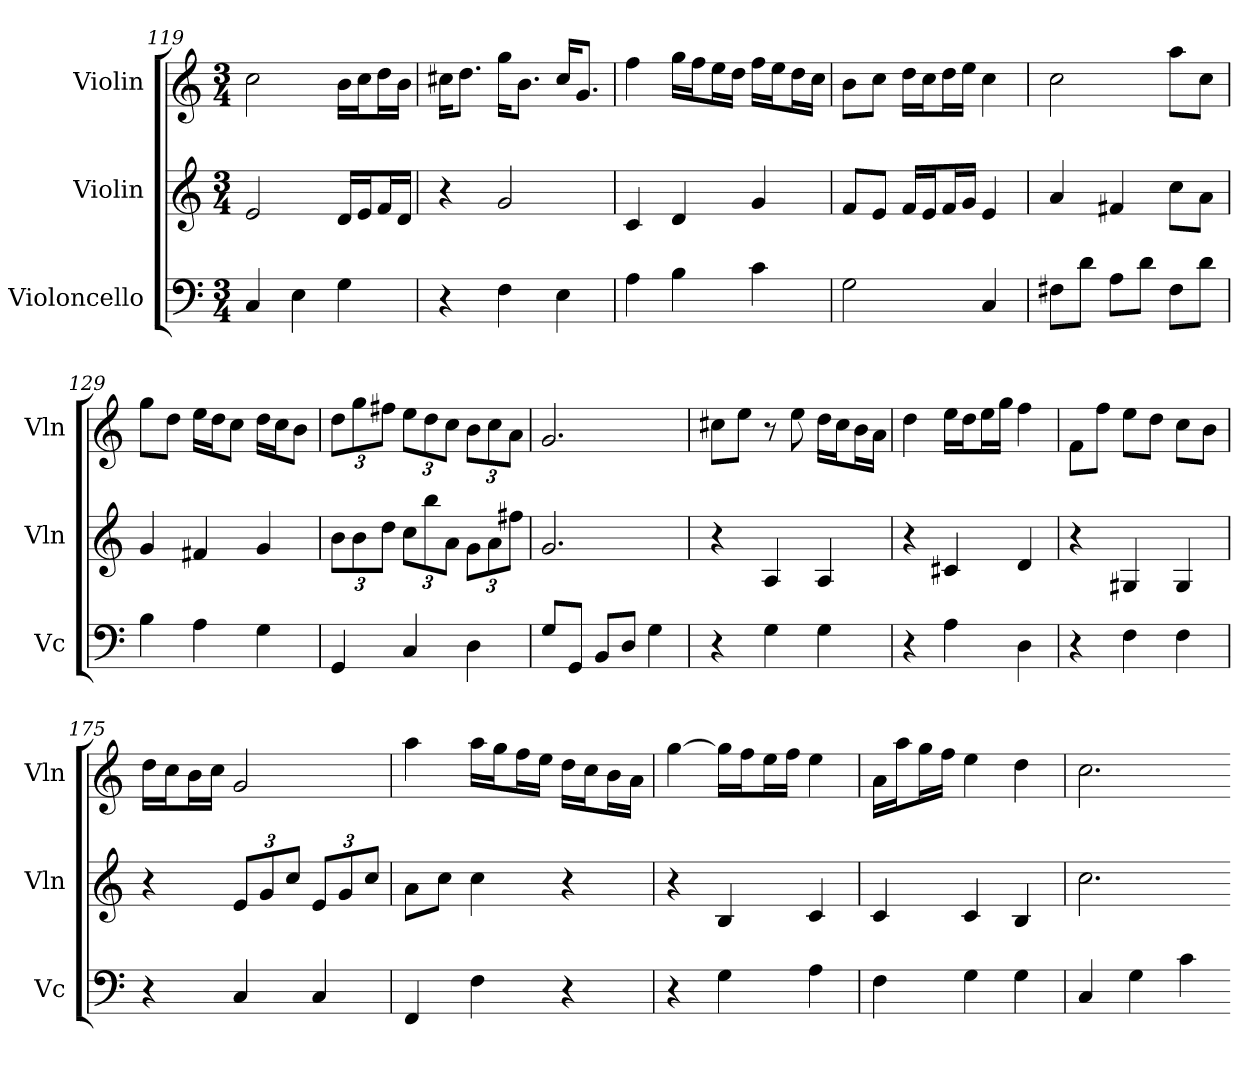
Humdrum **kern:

**kern	**kern	**kern
*part3	*part2	*part1
*staff3	*staff2	*staff1
*I"Violoncello	*I"Violin	*I"Violin
*I'Vc	*I'Vln	*I'Vln
*k[]	*k[]	*k[]
*M3/4	*M3/4	*M3/4
*MM120	*MM120	*MM120
=119	=119	=119
4C	2e	2cc
4E	.	.
4G	16dLL	16bLL
.	16eJ	16ccJ
.	16fL	16ddL
.	16dJJ	16bJJ
=17	=17	=17
4r	4r	16cc#XKL
.	.	8.ddJ
4F	2g	16ggKL
.	.	8.bJ
4E	.	16cc#KL
.	.	8.gJ
=171	=171	=171
4A	4c	4ff
4B	4d	16ggLL
.	.	16ffJ
.	.	16eeL
.	.	16ddJJ
4c	4g	16ffLL
.	.	16eeJ
.	.	16ddL
.	.	16ccJJ
=50	=50	=50
2G	8fL	8bL
.	8eJ	8ccJ
.	16fLL	16ddLL
.	16eJ	16ccJ
.	16fL	16ddL
.	16gJJ	16eeJJ
4C	4e	4cc
=140	=140	=140
8F#XL	4a	2cc
8dJ	.	.
8AL	4f#X	.
8dJ	.	.
8F#L	8ccL	8aaL
8dJ	8aJ	8ccJ
=129	=129	=129
4B	4g	8ggL
.	.	8ddJ
4A	4f#X	16eeLL
.	.	16ddJ
.	.	8ccJ
4G	4g	16ddLL
.	.	16ccJ
.	.	8bJ
=62	=62	=62
4GG	12bL	12ddL
.	12b	12gg
.	12ddJ	12ff#XJ
4C	12ccL	12eeL
.	12bb	12dd
.	12aJ	12ccJ
4D	12gL	12bL
.	12a	12cc
.	12ff#XJ	12aJ
=127	=127	=127
8GL	2.g	2.g
8GGJ	.	.
8BBL	.	.
8DJ	.	.
4G	.	.
=66	=66	=66
4r	4r	8cc#XL
.	.	8eeJ
4G	4A	8r
.	.	8ee
4G	4A	16ddLL
.	.	16cc#J
.	.	16bL
.	.	16aJJ
=155	=155	=155
4r	4r	4dd
4A	4c#X	16eeLL
.	.	16ddJ
.	.	16eeL
.	.	16ggJJ
4D	4d	4ff
=150	=150	=150
4r	4r	8fL
.	.	8ffJ
4F	4G#X	8eeL
.	.	8ddJ
4F	4G#	8ccL
.	.	8bJ
=175	=175	=175
4r	4r	16ddLL
.	.	16ccJ
.	.	16bL
.	.	16ccJJ
4C	12eL	2g
.	12g	.
.	12ccJ	.
4C	12eL	.
.	12g	.
.	12ccJ	.
=12	=12	=12
4FF	8aL	4aa
.	8ccJ	.
4F	4cc	16aaLL
.	.	16ggJ
.	.	16ffL
.	.	16eeJJ
4r	4r	16ddLL
.	.	16ccJ
.	.	16bL
.	.	16aJJ
=58	=58	=58
4r	4r	[4gg
4G	4B	16ggLL]
.	.	16ffJ
.	.	16eeL
.	.	16ffJJ
4A	4c	4ee
=23	=23	=23
4F	4c	16aLL
.	.	16aaJ
.	.	16ggL
.	.	16ffJJ
4G	4c	4ee
4G	4B	4dd
=170	=170	=170
4C	2.cc	2.cc
4G	.	.
4c	.	.
=-	=-	=-
*-	*-	*-
